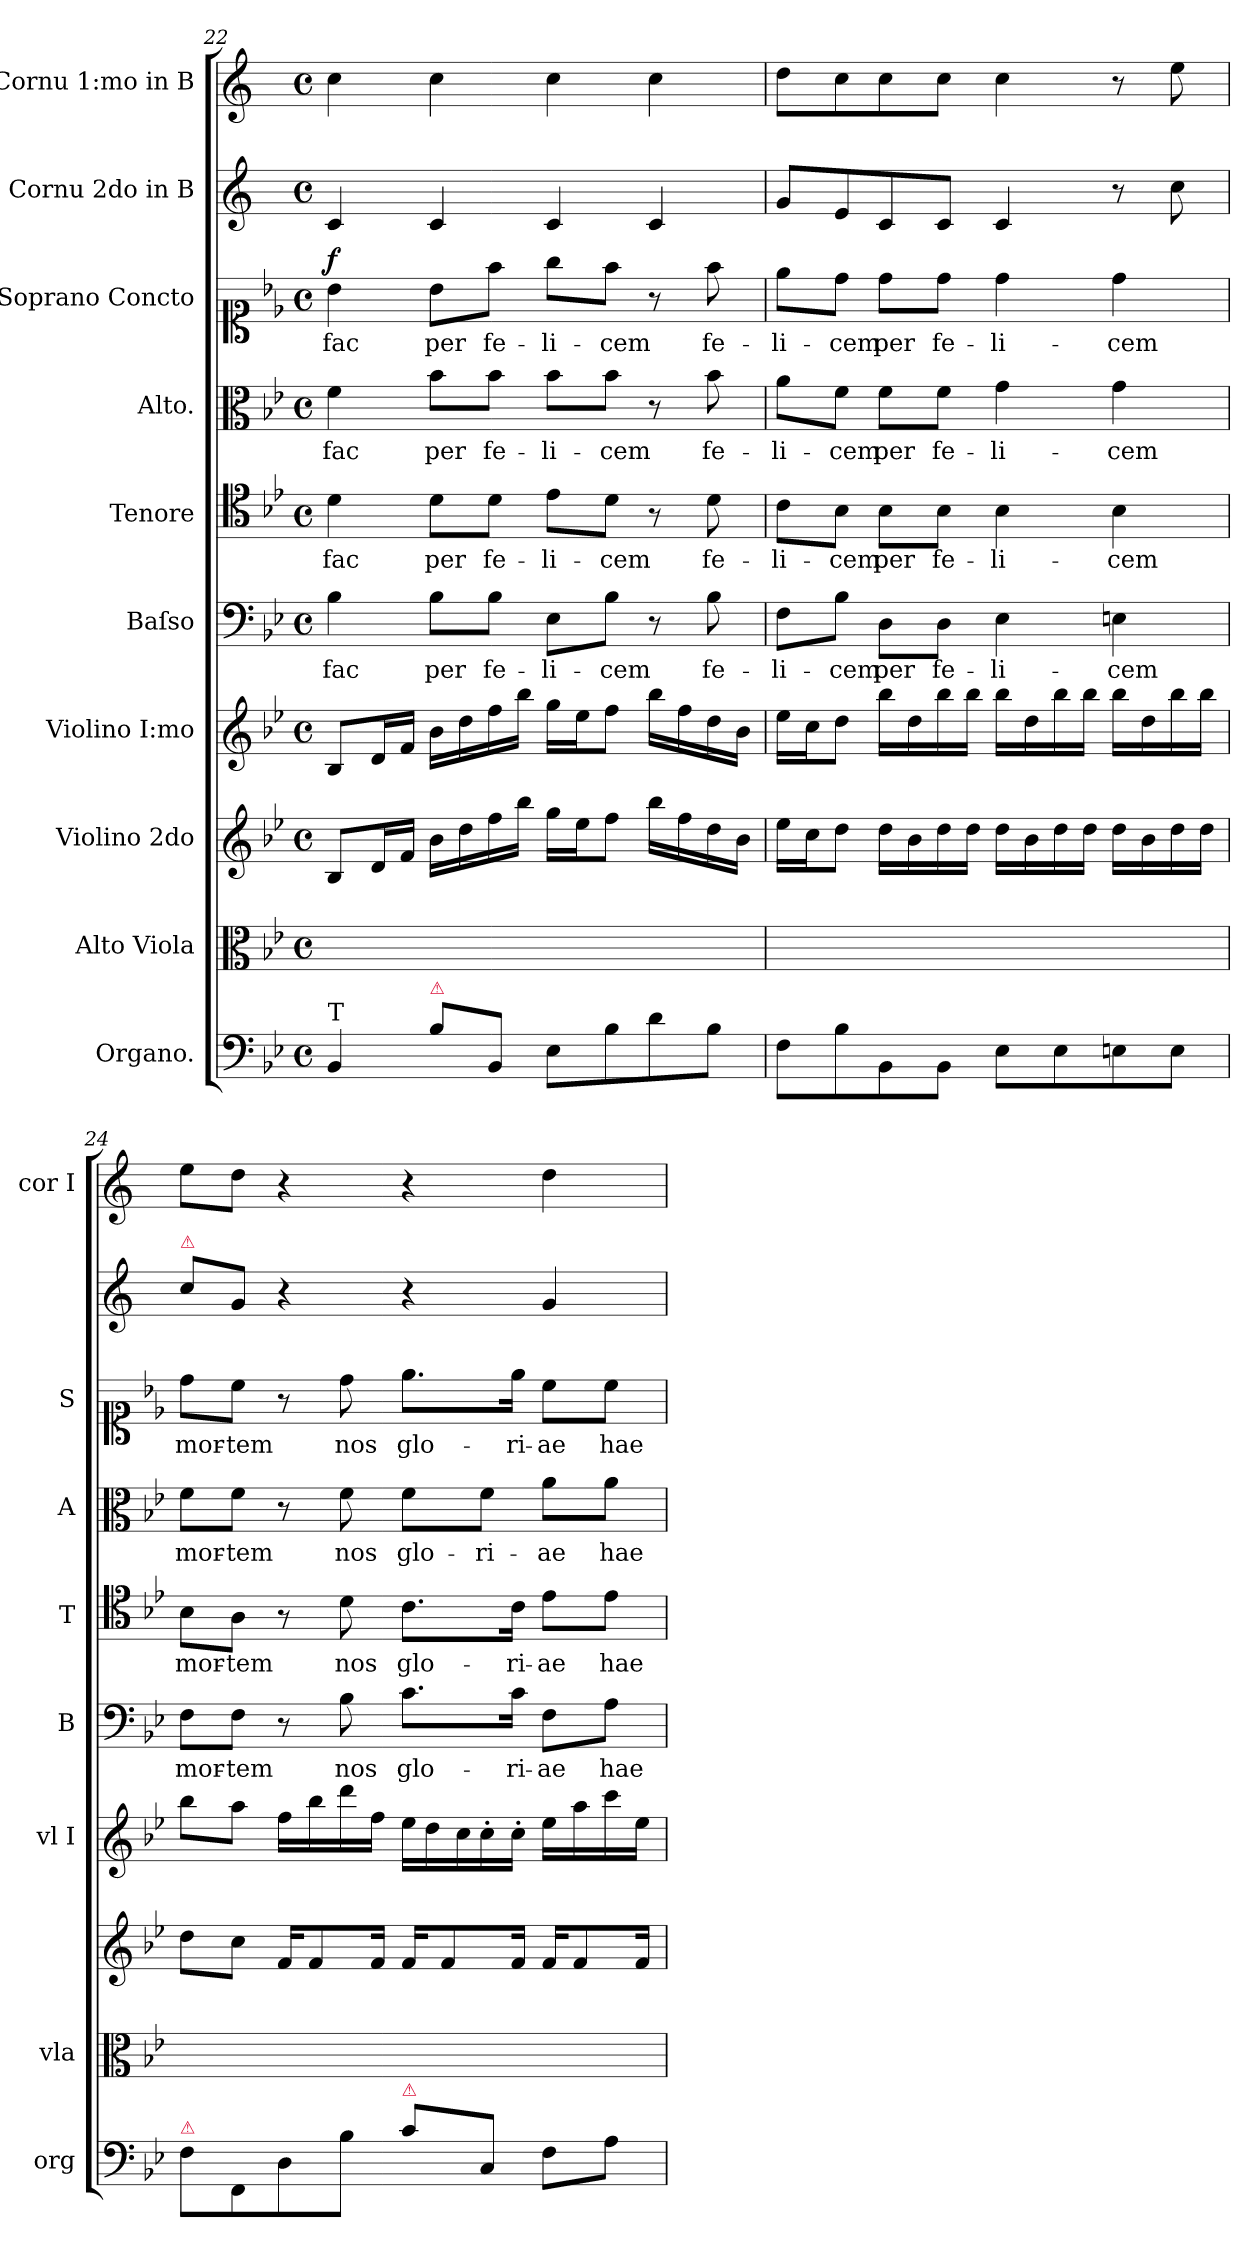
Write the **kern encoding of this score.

**kern	**dynam	**kern	**kern	**kern	**kern	**text	**dynam	**kern	**text	**dynam	**kern	**text	**dynam	**kern	**text	**dynam	**kern	**kern
*part10	*part10	*part9	*part8	*part7	*part6	*part6	*part6	*part5	*part5	*part5	*part4	*part4	*part4	*part3	*part3	*part3	*part2	*part1
*staff10	*staff10	*staff9	*staff8	*staff7	*staff6	*staff6	*staff6	*staff5	*staff5	*staff5	*staff4	*staff4	*staff4	*staff3	*staff3	*staff3	*staff2	*staff1
*I"Organo.	*	*I"Alto Viola	*I"Violino 2do	*I"Violino I:mo	*I"Baſso	*	*	*I"Tenore	*	*	*I"Alto.	*	*	*I"Soprano Concto	*	*	*I"Cornu 2do in B	*I"Cornu 1:mo in B
*I'org	*	*I'vla	*	*I'vl I	*I'B	*	*	*I'T	*	*	*I'A	*	*	*I'S	*	*	*	*I'cor I
*clefF4	*	*clefC3	*clefG2	*clefG2	*clefF4	*	*	*clefC4	*	*	*clefC3	*	*	*clefC1	*	*	*clefG2	*clefG2
*	*	*	*	*	*	*	*	*	*	*	*	*	*	*	*	*	*ITrd1c2	*ITrd1c2
*k[b-e-]	*	*k[b-e-]	*k[b-e-]	*k[b-e-]	*k[b-e-]	*	*	*k[b-e-]	*	*	*k[b-e-]	*	*	*k[b-e-]	*	*	*k[b-e-]	*k[b-e-]
*M4/4	*	*M4/4	*M4/4	*M4/4	*M4/4	*	*	*M4/4	*	*	*M4/4	*	*	*M4/4	*	*	*M4/4	*M4/4
*met(c)	*	*met(c)	*met(c)	*met(c)	*met(c)	*	*	*met(c)	*	*	*met(c)	*	*	*met(c)	*	*	*met(c)	*met(c)
=22	=22	=22	=22	=22	=22	=22	=22	=22	=22	=22	=22	=22	=22	=22	=22	=22	=22	=22
!LO:TX:a:t=T	!	!	!	!	!	!	!	!	!	!	!	!	!	!	!	!	!	!
!	!LO:DY:b	!	!	!	!	!	!LO:DY:a	!	!	!LO:DY:a	!	!	!LO:DY:a	!	!	!LO:DY:a	!	!
4BB-/	forte	1ryy	8B-/L	8B-/L	4B-\	fac	for	4d\	fac	for	4f\	fac	for	4b-\	fac	f	4B-/	4b-\
.	.	.	16d/L	16d/L	.	.	.	.	.	.	.	.	.	.	.	.	.	.
.	.	.	16f/JJ	16f/JJ	.	.	.	.	.	.	.	.	.	.	.	.	.	.
!LO:TX:a:color=crimson:t=⚠	!	!	!	!	!	!	!	!	!	!	!	!	!	!	!	!	!	!
8B-\L	.	.	16b-\LL	16b-\LL	8B-\L	per	.	8d\L	per	.	8b-\L	per	.	8b-\L	per	.	4B-/	4b-\
.	.	.	16dd\	16dd\	.	.	.	.	.	.	.	.	.	.	.	.	.	.
8BB-/J	.	.	16ff\	16ff\	8B-\J	fe-	.	8d\J	fe-	.	8b-\J	fe-	.	8ff\J	fe-	.	.	.
.	.	.	16bb-\JJ	16bb-\JJ	.	.	.	.	.	.	.	.	.	.	.	.	.	.
8E-\L	.	.	16gg\LL	16gg\LL	8E-\L	-li-	.	8e-\L	-li-	.	8b-\L	-li-	.	8gg\L	-li-	.	4B-/	4b-\
.	.	.	16ee-\J	16ee-\J	.	.	.	.	.	.	.	.	.	.	.	.	.	.
8B-\	.	.	8ff\J	8ff\J	8B-\J	-cem	.	8d\J	-cem	.	8b-\J	-cem	.	8ff\J	-cem	.	.	.
8d\	.	.	16bb-\LL	16bb-\LL	8r	.	.	8r	.	.	8r	.	.	8r	.	.	4B-/	4b-\
.	.	.	16ff\	16ff\	.	.	.	.	.	.	.	.	.	.	.	.	.	.
8B-\J	.	.	16dd\	16dd\	8B-\	fe-	.	8d\	fe-	.	8b-\	fe-	.	8ff\	fe-	.	.	.
.	.	.	16b-\JJ	16b-\JJ	.	.	.	.	.	.	.	.	.	.	.	.	.	.
=23	=23	=23	=23	=23	=23	=23	=23	=23	=23	=23	=23	=23	=23	=23	=23	=23	=23	=23
8F\L	.	1ryy	16ee-\LL	16ee-\LL	8F\L	-li-	.	8c\L	-li-	.	8a\L	-li-	.	8ee-\L	-li-	.	8f/L	8cc\L
.	.	.	16cc\J	16cc\J	.	.	.	.	.	.	.	.	.	.	.	.	.	.
8B-\	.	.	8dd\J	8dd\J	8B-\J	-cem	.	8B-\J	-cem	.	8f\J	-cem	.	8dd\J	-cem	.	8d/	8b-\
8BB-\	.	.	16dd\LL	16bb-\LL	8D\L	per	.	8B-\L	per	.	8f\L	per	.	8dd\L	per	.	8B-/	8b-\
.	.	.	16b-\	16dd\	.	.	.	.	.	.	.	.	.	.	.	.	.	.
8BB-\J	.	.	16dd\	16bb-\	8D\J	fe-	.	8B-\J	fe-	.	8f\J	fe-	.	8dd\J	fe-	.	8B-/J	8b-\J
.	.	.	16dd\JJ	16bb-\JJ	.	.	.	.	.	.	.	.	.	.	.	.	.	.
8E-\L	.	.	16dd\LL	16bb-\LL	4E-\	-li-	.	4B-\	-li-	.	4g\	-li-	.	4dd\	-li-	.	4B-/	4b-\
.	.	.	16b-\	16dd\	.	.	.	.	.	.	.	.	.	.	.	.	.	.
8E-\	.	.	16dd\	16bb-\	.	.	.	.	.	.	.	.	.	.	.	.	.	.
.	.	.	16dd\JJ	16bb-\JJ	.	.	.	.	.	.	.	.	.	.	.	.	.	.
8En\	.	.	16dd\LL	16bb-\LL	4En\	-cem	.	4B-\	-cem	.	4g\	-cem	.	4dd\	-cem	.	8r	8r
.	.	.	16b-\	16dd\	.	.	.	.	.	.	.	.	.	.	.	.	.	.
8E\J	.	.	16dd\	16bb-\	.	.	.	.	.	.	.	.	.	.	.	.	8b-\	8dd\
.	.	.	16dd\JJ	16bb-\JJ	.	.	.	.	.	.	.	.	.	.	.	.	.	.
=24	=24	=24	=24	=24	=24	=24	=24	=24	=24	=24	=24	=24	=24	=24	=24	=24	=24	=24
!	!	!	!	!	!	!	!	!	!	!	!	!	!	!	!	!	!LO:TX:a:color=crimson:t=⚠	!
!LO:TX:a:color=crimson:t=⚠	!	!	!	!	!	!	!	!	!	!	!	!	!	!	!	!	!	!
8F\L	.	1ryy	8dd\L	8bb-\L	8F\L	mor-	.	8B-\L	mor-	.	8f\L	mor-	.	8dd\L	mor-	.	8b-\L	8dd\L
8FF/	.	.	8cc\J	8aa\J	8F\J	-tem	.	8A\J	-tem	.	8f\J	-tem	.	8cc\J	-tem	.	8f/J	8cc\J
8D\	.	.	16f/KL	16ff\LL	8r	.	.	8r	.	.	8r	.	.	8r	.	.	4r	4r
.	.	.	8f/	16bb-\	.	.	.	.	.	.	.	.	.	.	.	.	.	.
8B-\J	.	.	.	16ddd\	8B-\	nos	.	8d\	nos	.	8f\	nos	.	8dd\	nos	.	.	.
.	.	.	16f/Jk	16ff\JJ	.	.	.	.	.	.	.	.	.	.	.	.	.	.
*	*	*	*	*Xtuplet	*	*	*	*	*	*	*	*	*	*	*	*	*	*
!LO:TX:a:color=crimson:t=⚠	!	!	!	!	!	!	!	!	!	!	!	!	!	!	!	!	!	!
8c\L	.	.	16f/KL	24ee-\LL	8.c\L	glo-	.	8.c\L	glo-	.	8f\L	glo-	.	8.ee-\L	glo-	.	4r	4r
.	.	.	.	24dd\	.	.	.	.	.	.	.	.	.	.	.	.	.	.
.	.	.	8f/	.	.	.	.	.	.	.	.	.	.	.	.	.	.	.
.	.	.	.	24cc\	.	.	.	.	.	.	.	.	.	.	.	.	.	.
8C/J	.	.	.	16cc'\	.	.	.	.	.	.	8f\J	-ri-	.	.	.	.	.	.
.	.	.	16f/Jk	16cc'\JJ	16c\Jk	-ri-	.	16c\Jk	-ri-	.	.	.	.	16ee-\Jk	-ri-	.	.	.
8F\L	.	.	16f/KL	16ee-\LL	8F\L	-ae	.	8e-\L	-ae	.	8a\L	-ae	.	8cc\L	-ae	.	4f/	4cc\
.	.	.	8f/	16aa\	.	.	.	.	.	.	.	.	.	.	.	.	.	.
8A\J	.	.	.	16ccc\	8A\J	hae-	.	8e-\J	hae-	.	8a\J	hae-	.	8cc\J	hae-	.	.	.
.	.	.	16f/Jk	16ee-\JJ	.	.	.	.	.	.	.	.	.	.	.	.	.	.
=	=	=	=	=	=	=	=	=	=	=	=	=	=	=	=	=	=	=
*-	*-	*-	*-	*-	*-	*-	*-	*-	*-	*-	*-	*-	*-	*-	*-	*-	*-	*-
